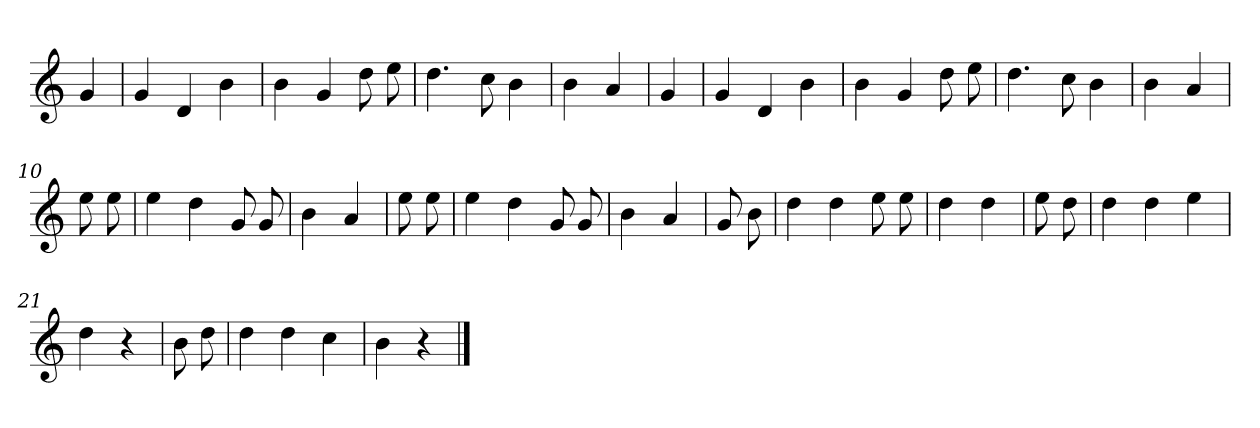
**kern
*part1
*staff1
*clefG2
*k[]
=
4g
=1
4g
4d
4b
=2
4b
4g
8dd
8ee
=3
4.dd
8cc
4b
=4
4b
4a
=5
4g
=6
4g
4d
4b
=7
4b
4g
8dd
8ee
=8
4.dd
8cc
4b
=9
4b
4a
=10
8ee
8ee
=11
4ee
4dd
8g
8g
=12
4b
4a
=13
8ee
8ee
=14
4ee
4dd
8g
8g
=15
4b
4a
=16
8g
8b
=17
4dd
4dd
8ee
8ee
=18
4dd
4dd
=19
8ee
8dd
=20
4dd
4dd
4ee
=21
4dd
4r
=22
8b
8dd
=23
4dd
4dd
4cc
=24
4b
4r
==
*-
